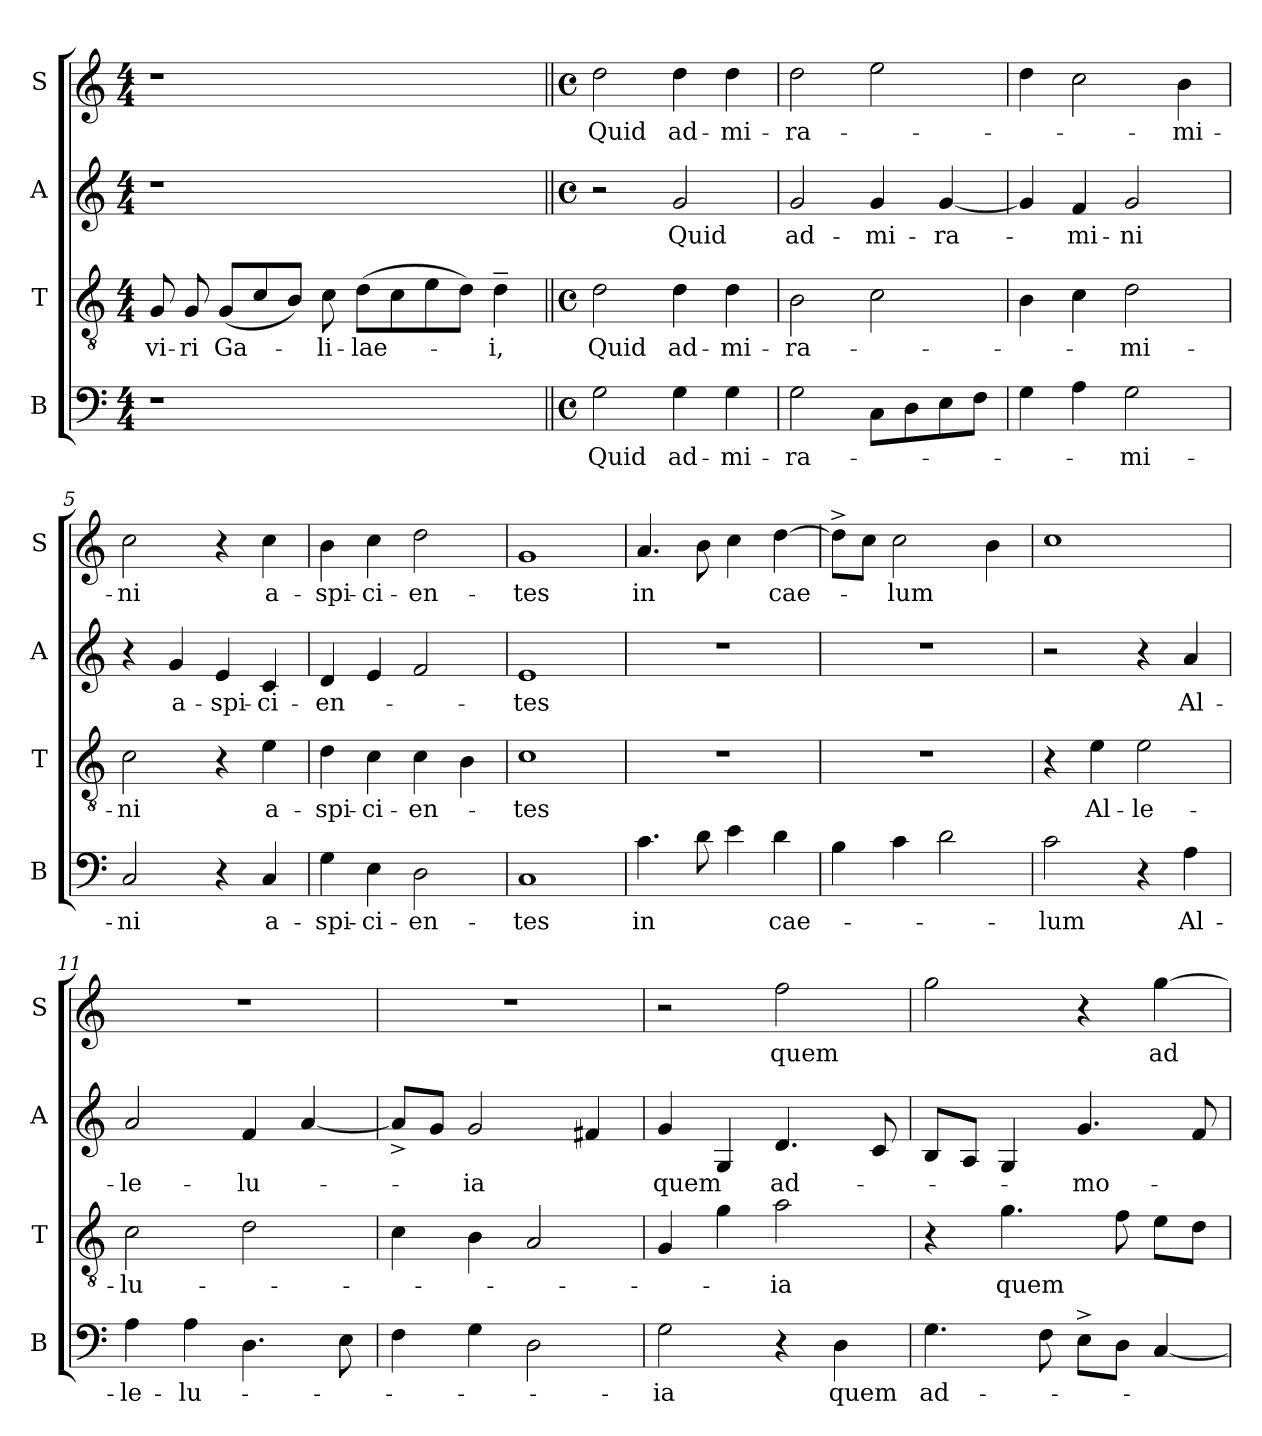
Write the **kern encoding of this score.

**kern	**text	**kern	**text	**kern	**text	**kern	**text
*part4	*part4	*part3	*part3	*part2	*part2	*part1	*part1
*staff4	*staff4	*staff3	*staff3	*staff2	*staff2	*staff1	*staff1
*I"B	*	*I"T	*	*I"A	*	*I"S	*
*I'B	*	*I'T	*	*I'A	*	*I'S	*
*clefF4	*	*clefGv2	*	*clefG2	*	*clefG2	*
*k[]	*	*k[]	*	*k[]	*	*k[]	*
*C:	*	*C:	*	*C:	*	*C:	*
*M4/4	*	*M4/4	*	*M4/4	*	*M4/4	*
=1	=1	=1	=1	=1	=1	=1	=1
!LO:N:vis=1	!	!	!LO:LY:b	!LO:N:vis=1	!	!LO:N:vis=1	!
1r	.	8G/	vi-	1r	.	1r	.
!	!	!	!LO:LY:b:rj	!	!	!	!
.	.	8G/	-ri	.	.	.	.
!	!	!	!LO:LY:b	!	!	!	!
.	.	(>8G/L	Ga-	.	.	.	.
.	.	8c/	.	.	.	.	.
.	.	8B/J)	.	.	.	.	.
!	!	!	!LO:LY:b	!	!	!	!
.	.	8c\	-li-	.	.	.	.
!	!	!	!LO:LY:b	!	!	!	!
.	.	(>8d\L	-lae-	.	.	.	.
.	.	8c\	.	.	.	.	.
2ryy	.	8e\	.	2ryy	.	2ryy	.
.	.	8d\J)	.	.	.	.	.
!	!	!	!LO:LY:b	!	!	!	!
.	.	4d~>\	-i,	.	.	.	.
=2||	=2||	=2||	=2||	=2||	=2||	=2||	=2||
*M4/4	*	*M4/4	*	*M4/4	*	*M4/4	*
*met(c)	*	*met(c)	*	*met(c)	*	*met(c)	*
!	!LO:LY:b	!	!LO:LY:b	!	!	!	!LO:LY:b
2G\	Quid	2d\	Quid	2r	.	2dd\	Quid
!	!LO:LY:b	!	!LO:LY:b	!	!LO:LY:b	!	!LO:LY:b
4G\	ad-	4d\	ad-	2g/	Quid	4dd\	ad-
!	!LO:LY:b:rj	!	!LO:LY:b:rj	!	!	!	!LO:LY:b:rj
4G\	-mi-	4d\	-mi-	.	.	4dd\	-mi-
=3	=3	=3	=3	=3	=3	=3	=3
!	!LO:LY:b	!	!LO:LY:b	!	!LO:LY:b	!	!LO:LY:b
2G\	-ra-	2B\	-ra-	2g/	ad-	2dd\	-ra-
!	!	!	!	!	!LO:LY:b	!	!
8C\L	.	2c\	.	4g/	-mi-	2ee\	.
8D\	.	.	.	.	.	.	.
!	!	!	!	!	!LO:LY:b	!	!
8E\	.	.	.	[<4g/	-ra-	.	.
8F\J	.	.	.	.	.	.	.
=4	=4	=4	=4	=4	=4	=4	=4
4G\	.	4B\	.	4g/]	.	4dd\	.
!	!	!	!	!	!LO:LY:b	!	!
4A\	.	4c\	.	4f/	-mi-	2cc\	.
!	!LO:LY:b	!	!LO:LY:b	!	!LO:LY:b	!	!
2G\	-mi-	2d\	-mi-	2g/	-ni	.	.
!	!	!	!	!	!	!	!LO:LY:b
.	.	.	.	.	.	4b\	-mi-
=5	=5	=5	=5	=5	=5	=5	=5
!	!LO:LY:b	!	!LO:LY:b	!	!	!	!LO:LY:b
2C/	-ni	2c\	-ni	4r	.	2cc\	-ni
!	!	!	!	!	!LO:LY:b	!	!
.	.	.	.	4g/	a-	.	.
!	!	!	!	!	!LO:LY:b	!	!
4r	.	4r	.	4e/	-spi-	4r	.
!	!LO:LY:b	!	!LO:LY:b	!	!LO:LY:b	!	!LO:LY:b
4C/	a-	4e\	a-	4c/	-ci-	4cc\	a-
=6	=6	=6	=6	=6	=6	=6	=6
!	!LO:LY:b	!	!LO:LY:b	!	!LO:LY:b	!	!LO:LY:b
4G\	-spi-	4d\	-spi-	4d/	-en-	4b\	-spi-
!	!LO:LY:b	!	!LO:LY:b:rj	!	!	!	!LO:LY:b
4E\	-ci-	4c\	-ci-	4e/	.	4cc\	-ci-
!	!LO:LY:b	!	!LO:LY:b	!	!	!	!LO:LY:b
2D\	-en-	4c\	-en-	2f/	.	2dd\	-en-
.	.	4B\	.	.	.	.	.
!!LO:LB:g=z
=7	=7	=7	=7	=7	=7	=7	=7
!	!LO:LY:b	!	!LO:LY:b	!	!LO:LY:b	!	!LO:LY:b
1C	-tes	1c	-tes	1e	-tes	1g	-tes
=8	=8	=8	=8	=8	=8	=8	=8
!	!LO:LY:b	!	!	!	!	!	!LO:LY:b
4.c\	in	1r	.	1r	.	4.a/	in
8d\	.	.	.	.	.	8b\	.
4e\	.	.	.	.	.	4cc\	.
!	!LO:LY:b	!	!	!	!	!	!LO:LY:b
4d\	cae-	.	.	.	.	[>4dd\	cae-
=9	=9	=9	=9	=9	=9	=9	=9
4B\	.	1r	.	1r	.	8dd^>\L]	.
.	.	.	.	.	.	8cc\J	.
!	!	!	!	!	!	!	!LO:LY:b
4c\	.	.	.	.	.	2cc\	-lum
2d\	.	.	.	.	.	.	.
.	.	.	.	.	.	4b\	.
=10	=10	=10	=10	=10	=10	=10	=10
!	!LO:LY:b	!	!	!	!	!	!
2c\	-lum	4r	.	2r	.	1cc	.
!	!	!	!LO:LY:b	!	!	!	!
.	.	4e\	Al-	.	.	.	.
!	!	!	!LO:LY:b	!	!	!	!
4r	.	2e\	-le-	4r	.	.	.
!	!LO:LY:b	!	!	!	!LO:LY:b	!	!
4A\	Al-	.	.	4a/	Al-	.	.
=11	=11	=11	=11	=11	=11	=11	=11
!	!LO:LY:b	!	!LO:LY:b	!	!LO:LY:b	!	!
4A\	-le-	2c\	-lu-	2a/	-le-	1r	.
!	!LO:LY:b	!	!	!	!	!	!
4A\	-lu-	.	.	.	.	.	.
!	!	!	!	!	!LO:LY:b	!	!
4.D\	.	2d\	.	4f/	-lu-	.	.
.	.	.	.	[<4a/	.	.	.
8E\	.	.	.	.	.	.	.
=12	=12	=12	=12	=12	=12	=12	=12
4F\	.	4c\	.	8a^</L]	.	1r	.
.	.	.	.	8g/J	.	.	.
!	!	!	!	!	!LO:LY:b	!	!
4G\	.	4B\	.	2g/	-ia	.	.
2D\	.	2A/	.	.	.	.	.
.	.	.	.	4f#X/	.	.	.
=13	=13	=13	=13	=13	=13	=13	=13
!	!LO:LY:b	!	!	!	!LO:LY:b	!	!
2G\	-ia	4G/	.	4g/	quem	2r	.
.	.	4g\	.	4G/	.	.	.
!	!	!	!LO:LY:b	!	!LO:LY:b	!	!LO:LY:b
4r	.	2a\	-ia	4.d/	ad-	2ff\	quem
!	!LO:LY:b	!	!	!	!	!	!
4D\	quem	.	.	.	.	.	.
.	.	.	.	8c/	.	.	.
!!LO:PB:g=z
=14	=14	=14	=14	=14	=14	=14	=14
!	!LO:LY:b	!	!	!	!	!	!
4.G\	ad-	4r	.	8B/L	.	2gg\	.
.	.	.	.	8A/J	.	.	.
!	!	!	!LO:LY:b	!	!	!	!
.	.	4.g\	quem	4G/	.	.	.
8F\	.	.	.	.	.	.	.
!	!	!	!	!	!LO:LY:b	!	!
8E^>\L	.	.	.	4.g/	-mo-	4r	.
8D\J	.	8f\	.	.	.	.	.
!	!	!	!	!	!	!	!LO:LY:b
[<4C/	.	8e\L	.	.	.	[>4gg\	ad-
.	.	8d\J	.	8f/	.	.	.
=	=	=	=	=	=	=	=
*-	*-	*-	*-	*-	*-	*-	*-
